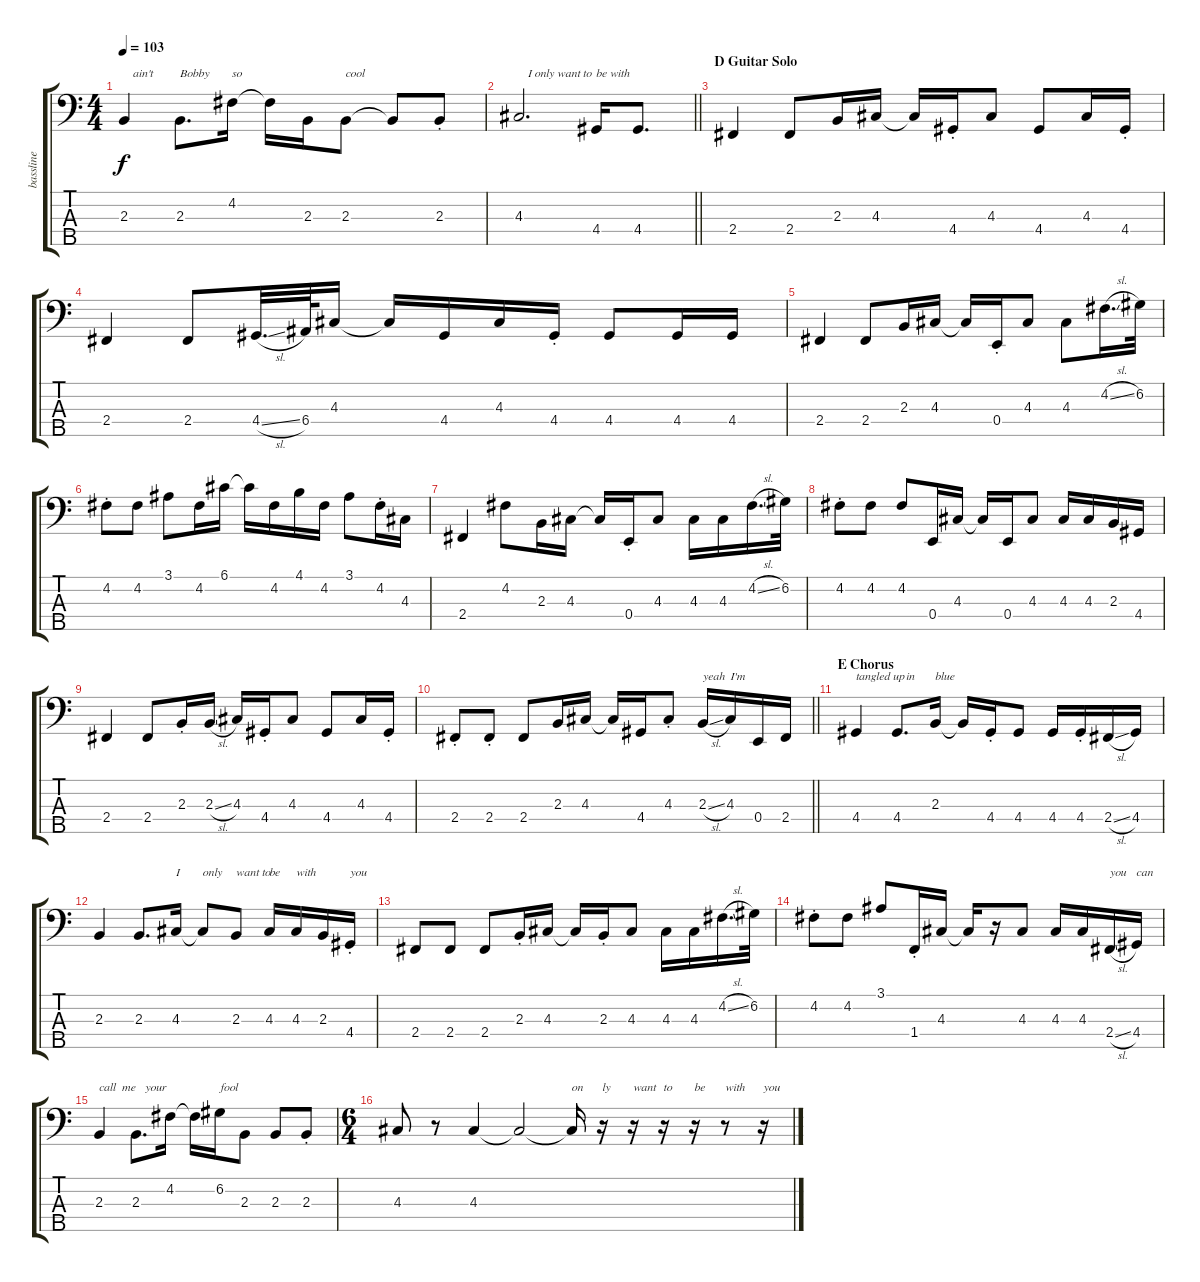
\track ("bassline" "bassline") {instrument electricbassfinger}
\staff {score tabs}
\tuning (G2 D2 A1 E1 B0) {hide}
\ts (4 4)
\tempo 103
\clef f4
\ks c
2.3.4{txt "   ain't" dy f} 2.3.8{d txt "Bobby"} 4.2.16{txt "so"} 4.2{t}.16 2.3.16 2.3.8{txt "cool"} 2.3{t}.8 2.3{st}.8 |
\barLineRight lightlight
4.3.2{d txt "   I only want to"} 4.4.16{txt "be with"} 4.4.8{d} |
\section ("" "D Guitar Solo")
2.4.4 2.4.8 2.3.16 4.3.16 4.3{t}.16 4.4{st}.16 4.3.8 4.4.8 4.3.16 4.4{st}.16 |
2.4.4 2.4.8 4.4{sl}.32{d} 6.4.64 4.3.16 4.3{t}.16 4.4.16 4.3.16 4.4{st}.16 4.4.8 4.4.16 4.4.16 |
2.4.4 2.4.8 2.3.16 4.3.16 4.3{t}.16 0.4{st}.16 4.3.8 4.3.8 4.2{sl}.16{d} 6.2.32 |
4.2{st}.8 4.2.8 3.1.8 4.2.16 6.1.16 6.1{t}.16 4.2.16 4.1.16 4.2.16 3.1.8 4.2{st}.16 4.3.16 |
2.4.4 4.2.8 2.3.16 4.3.16 4.3{t}.16 0.4{st}.16 4.3.8 4.3.16 4.3.16 4.2{sl}.16{d} 6.2.32 |
4.2{st}.8 4.2.8 4.2.8 0.4.16 4.3.16 4.3{t}.16 0.4.16 4.3.8 4.3.16 4.3.16 2.3.16 4.4.16 |
2.4.4 2.4.8 2.3{st}.16 2.3{sl}.16 4.3.16 4.4{st}.16 4.3.8 4.4.8 4.3.16 4.4{st}.16 |
\barLineRight lightlight
2.4{st}.8 2.4{st}.8 2.4.8 2.3.16 4.3.16 4.3{t}.16 4.4.16 4.3{st}.8 2.3{sl}.16{txt "yeah"} 4.3.16{txt "I'm"} 0.4.16 2.4.16 |
\section ("" "E Chorus")
4.4.4{txt "tangled up"} 4.4.8{d txt "   in"} 2.3.16{txt "blue"} 2.3{t}.16 4.4{st}.16 4.4.8 4.4.16 4.4{st}.16 2.4{sl}.16 4.4.16 |
2.3.4 2.3.8{d} 4.3.16{txt "I"} 4.3{t}.8{txt "only"} 2.3.8{txt "want to"} 4.3.16{txt "be"} 4.3.16{txt "with"} 2.3.16 4.4{st}.16{txt "you"} |
2.4.8 2.4.8 2.4.8 2.3{st}.16 4.3.16 4.3{t}.16 2.3{st}.16 4.3.8 4.3.16 4.3.16 4.2{sl}.16{d} 6.2.32 |
4.2{st}.8 4.2.8 3.1.8 1.4{st}.16 4.3.16 4.3{t}.16 r.16 4.3.8 4.3.16 4.3.16 2.4{sl}.16{txt "you"} 4.4.16{txt "can"} |
2.3.4{txt "call  me"} 2.3.8{d txt "   your"} 4.2.16 4.2{t}.16 6.2.16{txt "fool"} 2.3.8 2.3.8 2.3{st}.8 |
\ts (6 4)
4.3.8 r.8 4.3.4 4.3{t}.2 4.3{t}.16{txt "on"} r.16{txt "ly"} r.16{txt "want"} r.16{txt "to"} r.16{txt "be"} r.8{txt "with"} r.16{txt "you"}
